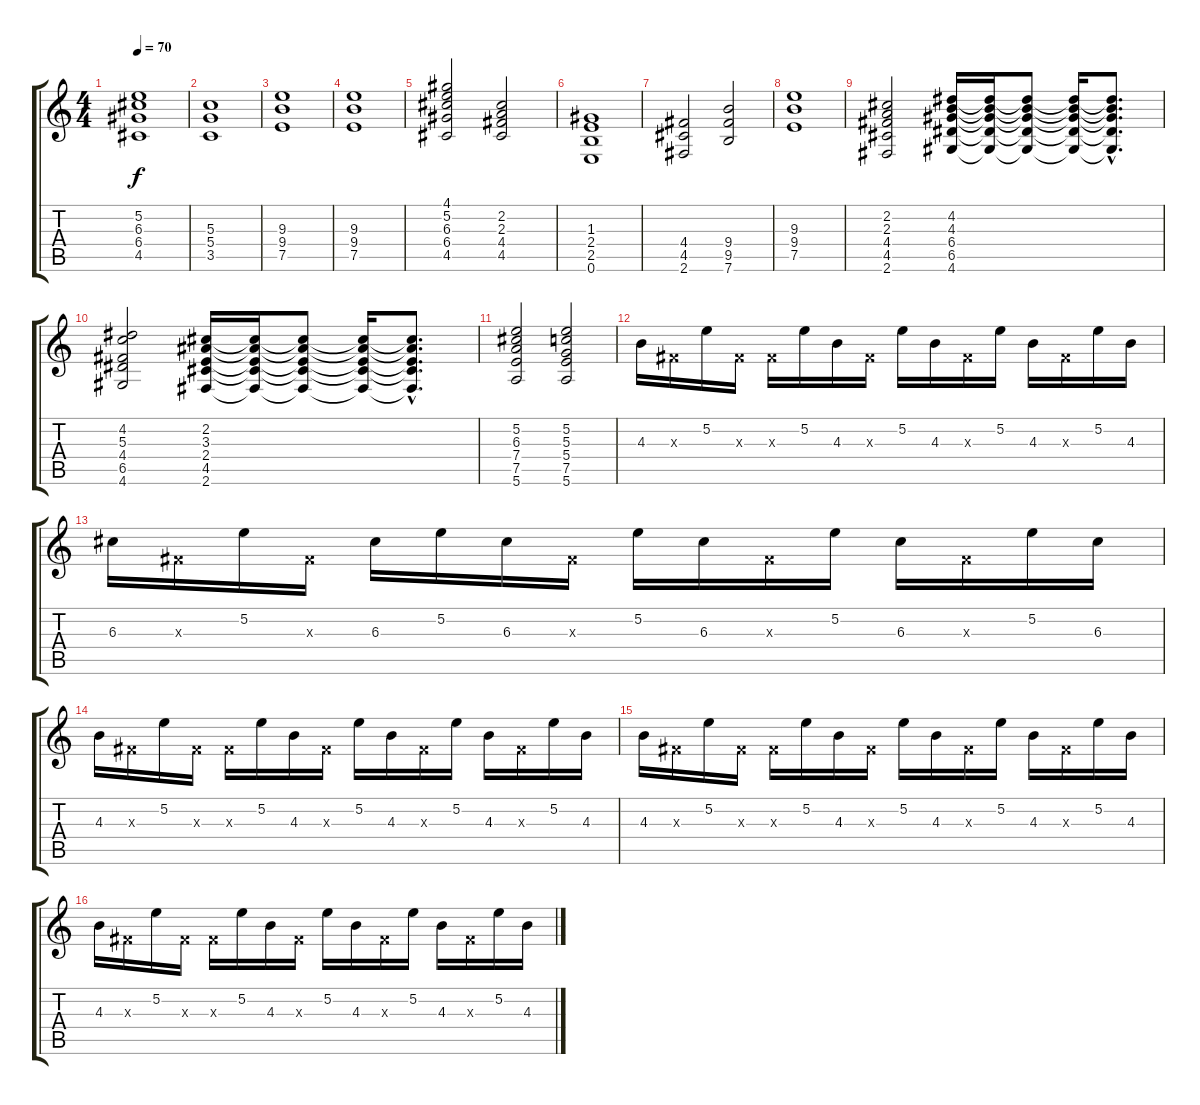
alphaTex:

\track "" {instrument electricguitarmuted}
\staff {score tabs}
\tuning (E4 B3 G3 D3 A2 E2) {hide}
\ts (4 4)
\tempo 70
\clef g2
\ks c
(5.2 6.3 6.4 4.5).1{dy f} |
(5.3 5.4 3.5).1 |
(9.3 9.4 7.5).1 |
(9.3 9.4 7.5).1 |
(4.1 5.2 6.3 6.4 4.5).2 (2.2 2.3 4.4 4.5).2 |
(1.3 2.4 2.5 0.6).1 |
(4.4 4.5 2.6).2 (9.4 9.5 7.6).2 |
(9.3 9.4 7.5).1 |
(2.2 2.3 4.4 4.5 2.6).2 (4.2 4.3 6.4 6.5 4.6).16 (4.2{t} 4.3{t} 6.4{t} 6.5{t} 4.6{t}).16 (4.2{t} 4.3{t} 6.4{t} 6.5{t} 4.6{t}).8 (4.2{t} 4.3{t} 6.4{t} 6.5{t} 4.6{t}).16 (4.2{hac t} 4.3{hac t} 6.4{hac t} 6.5{hac t} 4.6{hac t}).8{d} |
(4.2 5.3 4.4 6.5 4.6).2 (2.2 3.3 2.4 4.5 2.6).16 (2.2{t} 3.3{t} 2.4{t} 4.5{t} 2.6{t}).16 (2.2{t} 3.3{t} 2.4{t} 4.5{t} 2.6{t}).8 (2.2{t} 3.3{t} 2.4{t} 4.5{t} 2.6{t}).16 (2.2{hac t} 3.3{hac t} 2.4{hac t} 4.5{hac t} 2.6{hac t}).8{d} |
(5.2 6.3 7.4 7.5 5.6).2 (5.2 5.3 5.4 7.5 5.6).2 |
4.3.16 -1.3{x}.16 5.2.16 -1.3{x}.16 -1.3{x}.16 5.2.16 4.3.16 -1.3{x}.16 5.2.16 4.3.16 -1.3{x}.16 5.2.16 4.3.16 -1.3{x}.16 5.2.16 4.3.16 |
6.3.16 -1.3{x}.16 5.2.16 -1.3{x}.16 6.3.16 5.2.16 6.3.16 -1.3{x}.16 5.2.16 6.3.16 -1.3{x}.16 5.2.16 6.3.16 -1.3{x}.16 5.2.16 6.3.16 |
4.3.16 -1.3{x}.16 5.2.16 -1.3{x}.16 -1.3{x}.16 5.2.16 4.3.16 -1.3{x}.16 5.2.16 4.3.16 -1.3{x}.16 5.2.16 4.3.16 -1.3{x}.16 5.2.16 4.3.16 |
4.3.16 -1.3{x}.16 5.2.16 -1.3{x}.16 -1.3{x}.16 5.2.16 4.3.16 -1.3{x}.16 5.2.16 4.3.16 -1.3{x}.16 5.2.16 4.3.16 -1.3{x}.16 5.2.16 4.3.16 |
4.3.16 -1.3{x}.16 5.2.16 -1.3{x}.16 -1.3{x}.16 5.2.16 4.3.16 -1.3{x}.16 5.2.16 4.3.16 -1.3{x}.16 5.2.16 4.3.16 -1.3{x}.16 5.2.16 4.3.16
